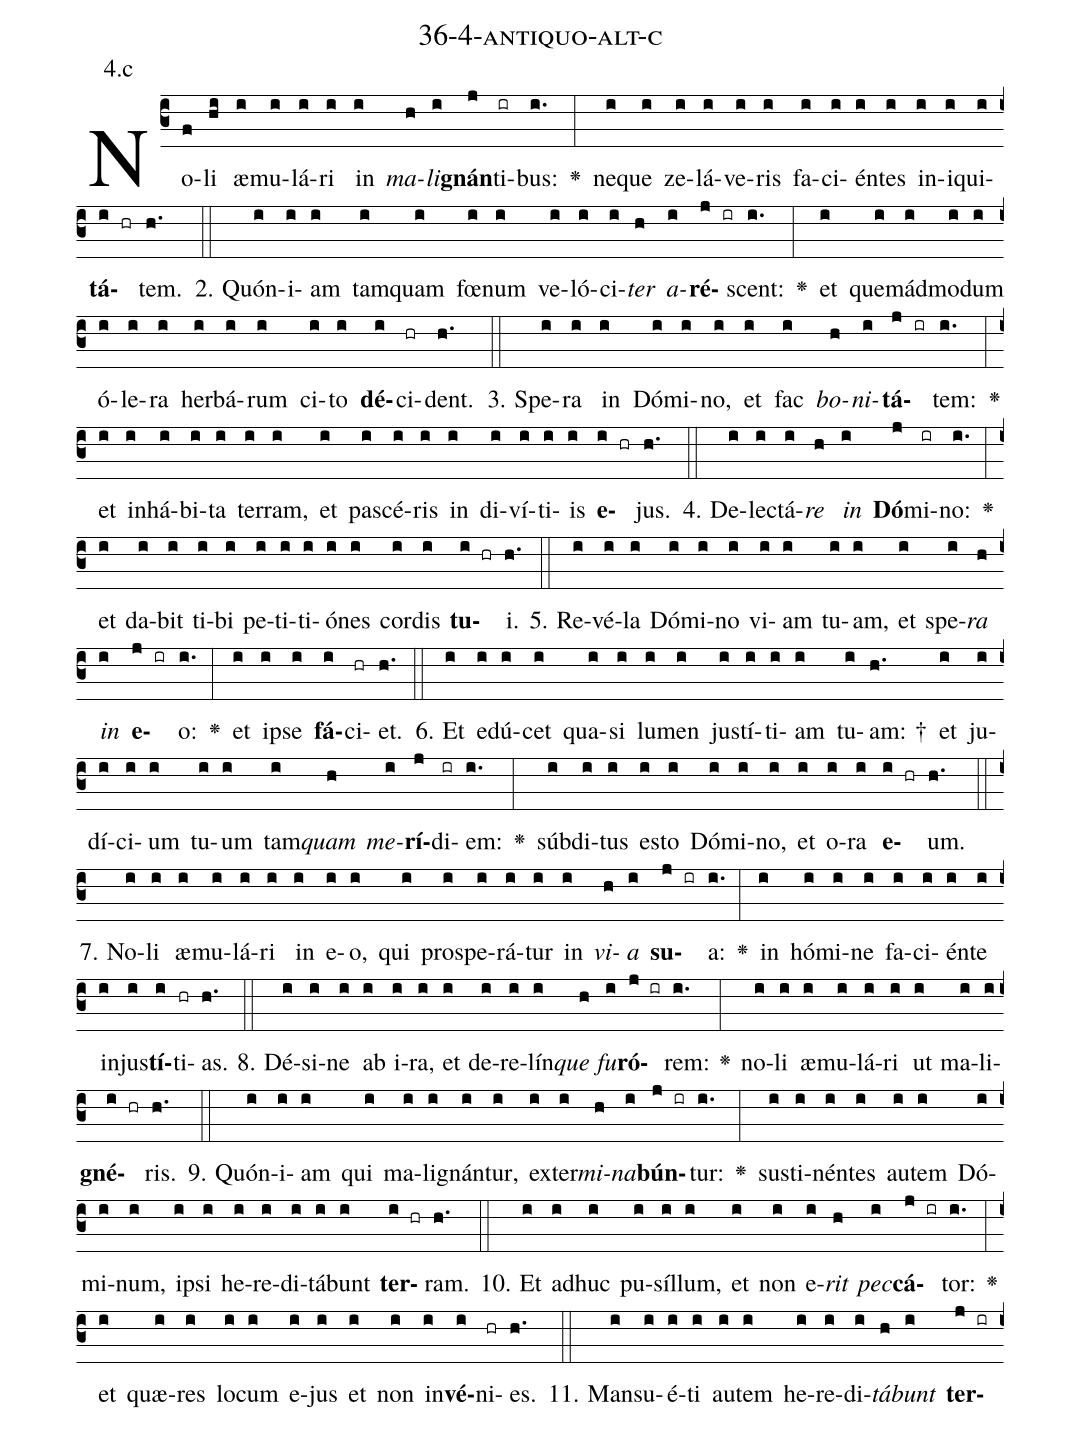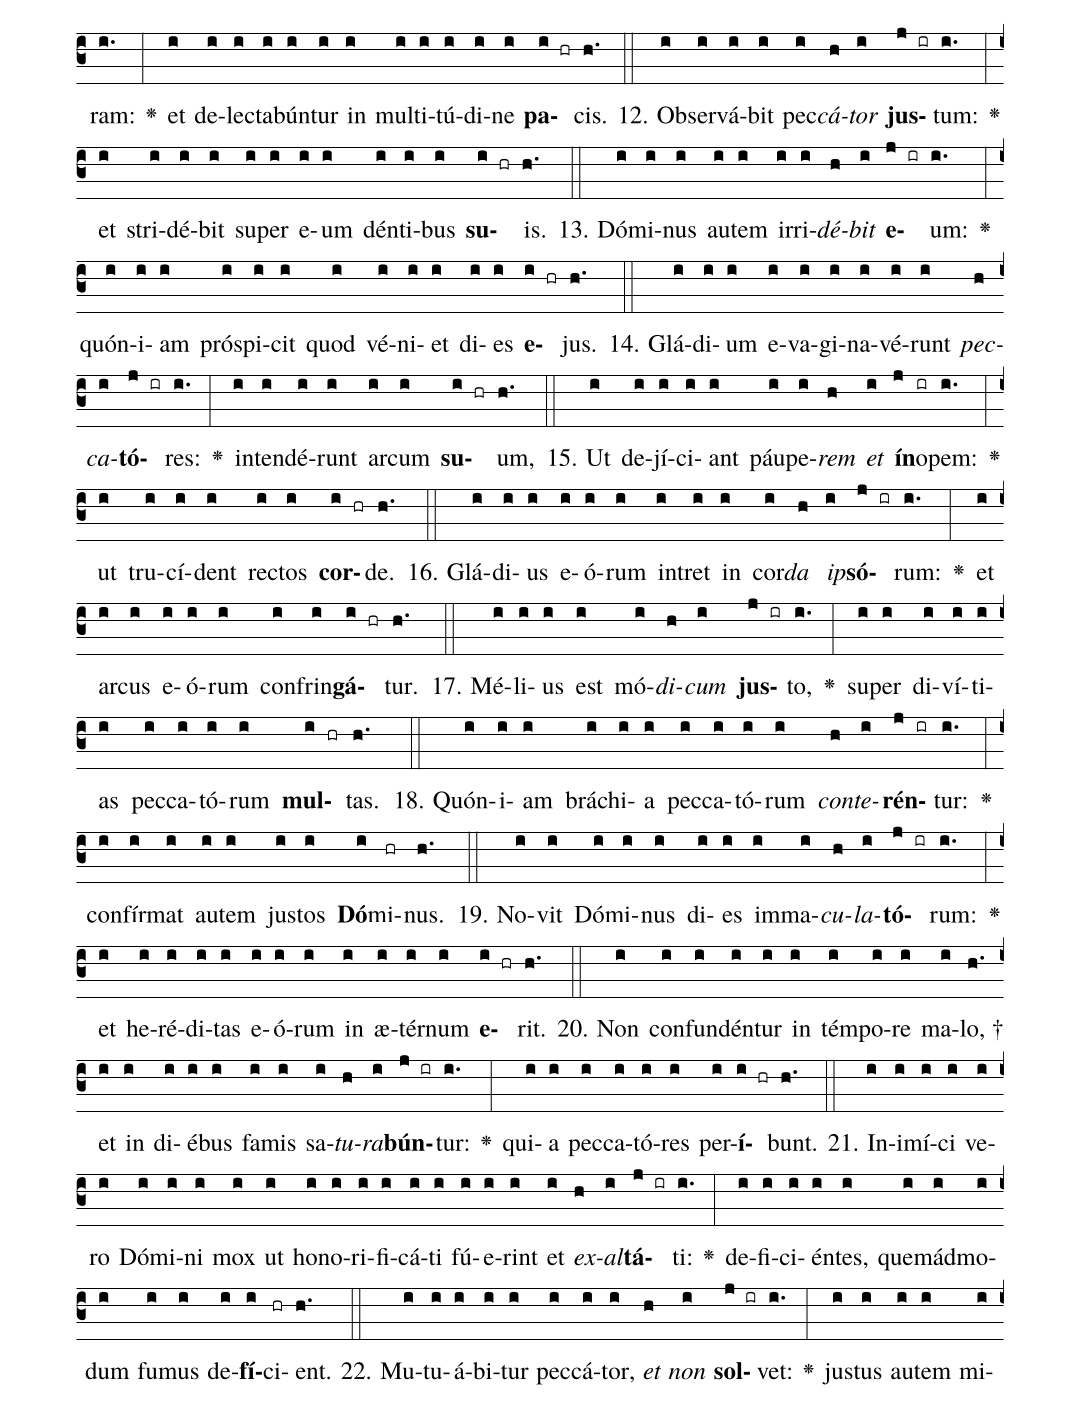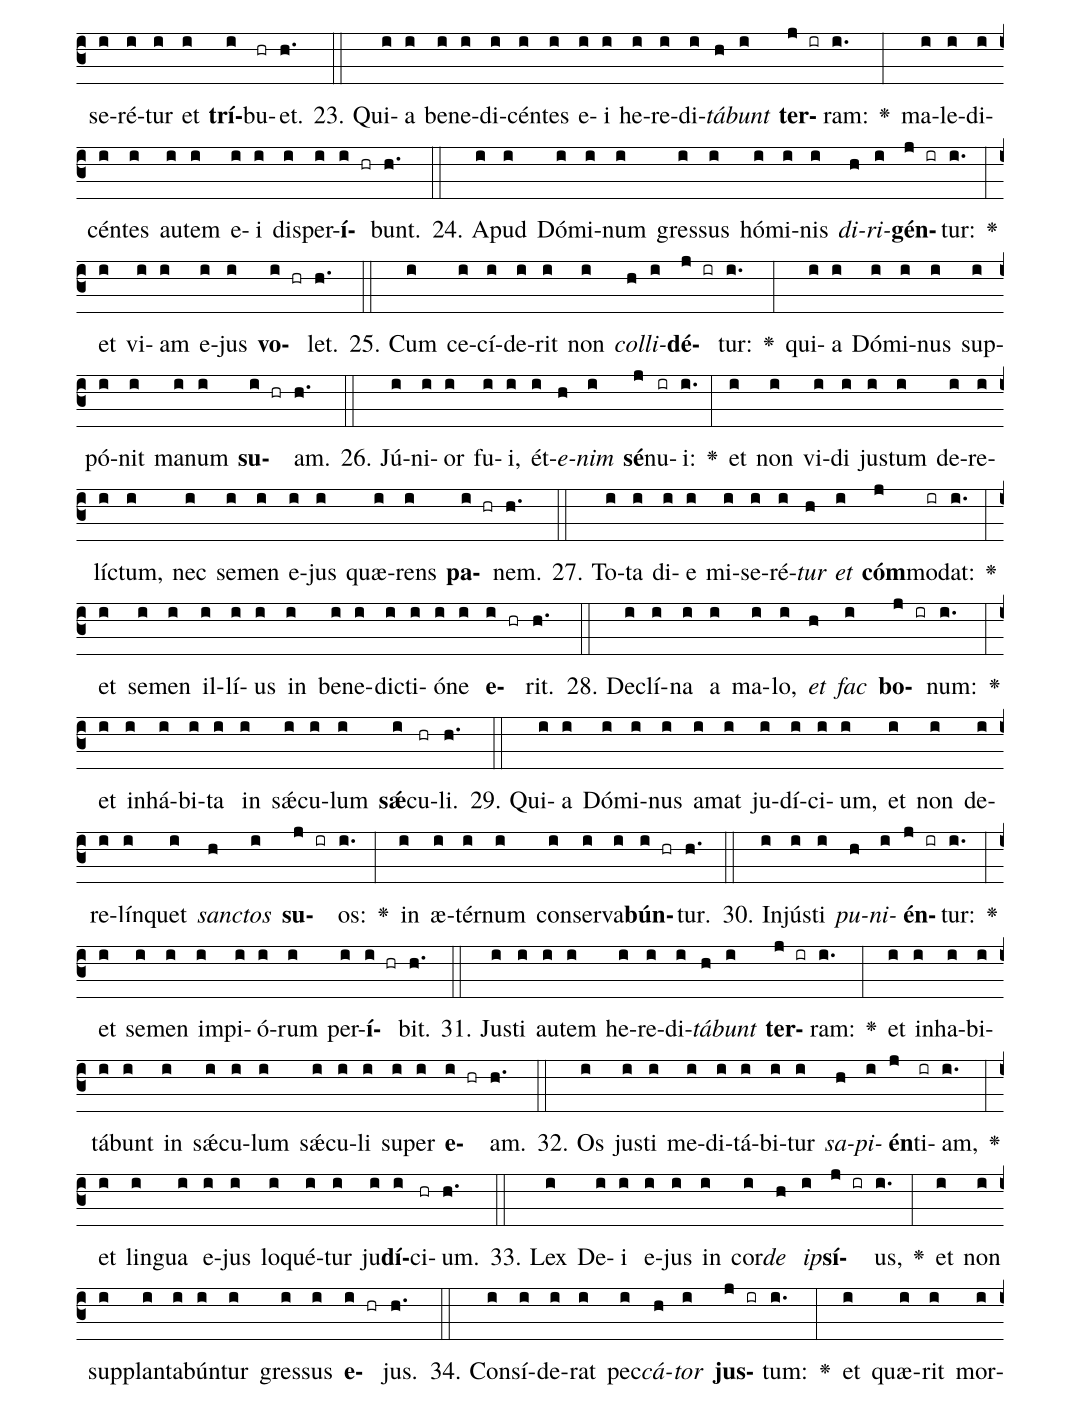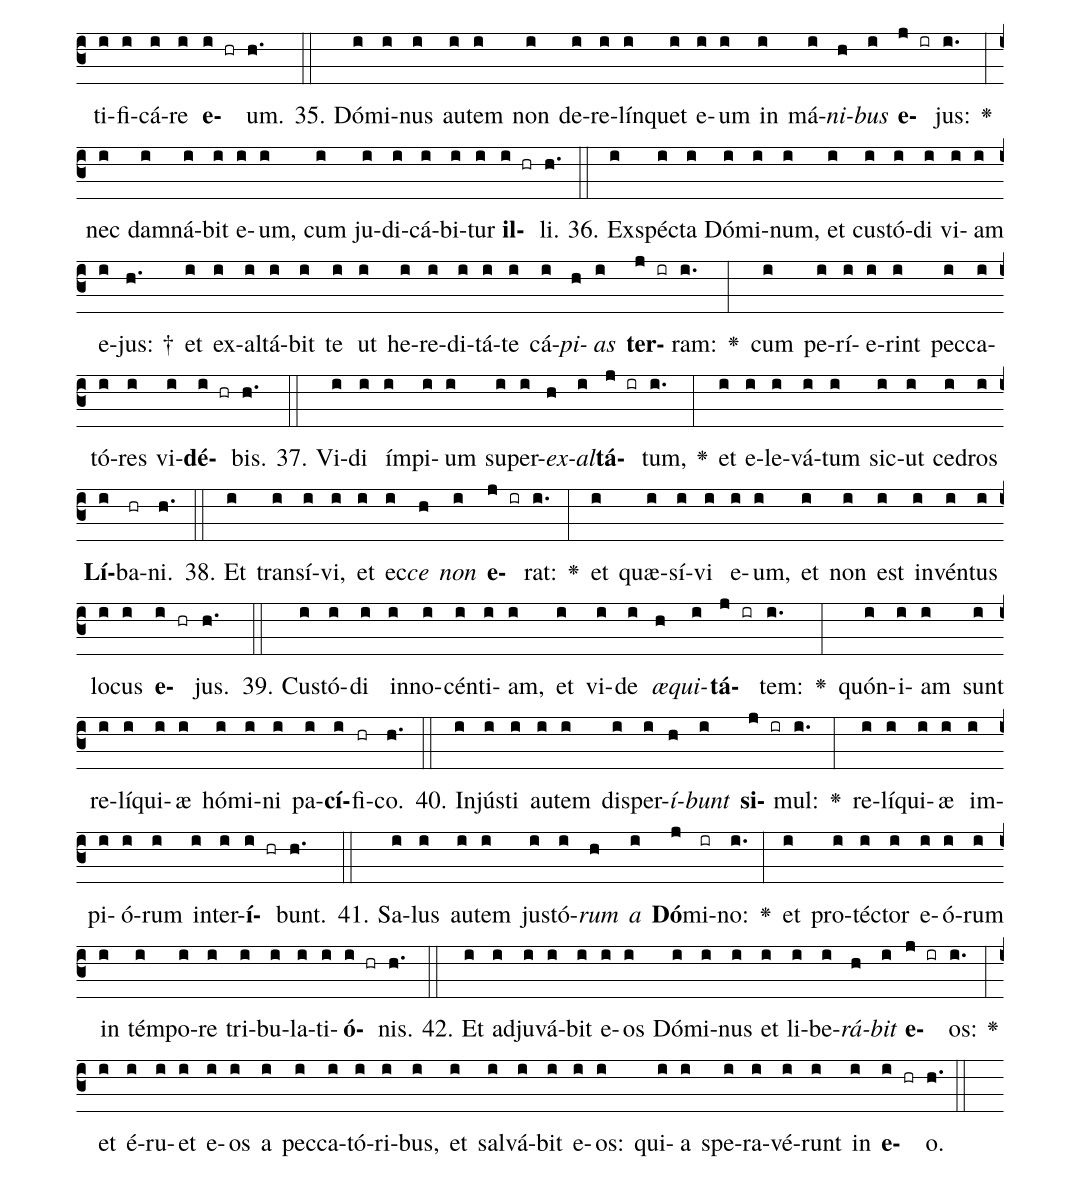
name: 36-4-antiquo-alt-c;
annotation: 4.c;
%%
(c3)No(f)li(hi) æ(i)mu(i)lá(i)ri(i) in(i) <i>ma</i>(h)<i>li</i>(i)<b>gnán</b>(j)ti(ir)bus:(i.) <v>\greheightstar</v>(:) ne(i)que(i) ze(i)lá(i)ve(i)ris(i) fa(i)ci(i)én(i)tes(i) in(i)i(i)qui(i)<b>tá</b>(i hr)tem.(h.) (::)
2. Quón(i)i(i)am(i) tam(i)quam(i) fœ(i)num(i) ve(i)ló(i)ci(i)<i>ter</i>(h) <i>a</i>(i)<b>ré</b>(j ir)scent:(i.) <v>\greheightstar</v>(:) et(i) quem(i)ád(i)mo(i)dum(i) ó(i)le(i)ra(i) her(i)bá(i)rum(i) ci(i)to(i) <b>dé</b>(i)ci(hr)dent.(h.) (::)
3. Spe(i)ra(i) in(i) Dó(i)mi(i)no,(i) et(i) fac(i) <i>bo</i>(h)<i>ni</i>(i)<b>tá</b>(j ir)tem:(i.) <v>\greheightstar</v>(:) et(i) in(i)há(i)bi(i)ta(i) ter(i)ram,(i) et(i) pa(i)scé(i)ris(i) in(i) di(i)ví(i)ti(i)is(i) <b>e</b>(i hr)jus.(h.) (::)
4. De(i)lec(i)tá(i)<i>re</i>(h) <i>in</i>(i) <b>Dó</b>(j)mi(ir)no:(i.) <v>\greheightstar</v>(:) et(i) da(i)bit(i) ti(i)bi(i) pe(i)ti(i)ti(i)ó(i)nes(i) cor(i)dis(i) <b>tu</b>(i hr)i.(h.) (::)
5. Re(i)vé(i)la(i) Dó(i)mi(i)no(i) vi(i)am(i) tu(i)am,(i) et(i) spe(i)<i>ra</i>(h) <i>in</i>(i) <b>e</b>(j ir)o:(i.) <v>\greheightstar</v>(:) et(i) ip(i)se(i) <b>fá</b>(i)ci(hr)et.(h.) (::)
6. Et(i) e(i)dú(i)cet(i) qua(i)si(i) lu(i)men(i) jus(i)tí(i)ti(i)am(i) tu(i)am: †(h.) et(i) ju(i)dí(i)ci(i)um(i) tu(i)um(i) tam(i)<i>quam</i>(h) <i>me</i>(i)<b>rí</b>(j)di(ir)em:(i.) <v>\greheightstar</v>(:) súb(i)di(i)tus(i) es(i)to(i) Dó(i)mi(i)no,(i) et(i) o(i)ra(i) <b>e</b>(i hr)um.(h.) (::)
7. No(i)li(i) æ(i)mu(i)lá(i)ri(i) in(i) e(i)o,(i) qui(i) pro(i)spe(i)rá(i)tur(i) in(i) <i>vi</i>(h)<i>a</i>(i) <b>su</b>(j ir)a:(i.) <v>\greheightstar</v>(:) in(i) hó(i)mi(i)ne(i) fa(i)ci(i)én(i)te(i) in(i)jus(i)<b>tí</b>(i)ti(hr)as.(h.) (::)
8. Dé(i)si(i)ne(i) ab(i) i(i)ra,(i) et(i) de(i)re(i)lín(i)<i>que</i>(h) <i>fu</i>(i)<b>ró</b>(j ir)rem:(i.) <v>\greheightstar</v>(:) no(i)li(i) æ(i)mu(i)lá(i)ri(i) ut(i) ma(i)li(i)<b>gné</b>(i hr)ris.(h.) (::)
9. Quón(i)i(i)am(i) qui(i) ma(i)li(i)gnán(i)tur,(i) ex(i)ter(i)<i>mi</i>(h)<i>na</i>(i)<b>bún</b>(j ir)tur:(i.) <v>\greheightstar</v>(:) sus(i)ti(i)nén(i)tes(i) au(i)tem(i) Dó(i)mi(i)num,(i) ip(i)si(i) he(i)re(i)di(i)tá(i)bunt(i) <b>ter</b>(i hr)ram.(h.) (::)
10. Et(i) ad(i)huc(i) pu(i)síl(i)lum,(i) et(i) non(i) e(i)<i>rit</i>(h) <i>pec</i>(i)<b>cá</b>(j ir)tor:(i.) <v>\greheightstar</v>(:) et(i) quæ(i)res(i) lo(i)cum(i) e(i)jus(i) et(i) non(i) in(i)<b>vé</b>(i)ni(hr)es.(h.) (::)
11. Man(i)su(i)é(i)ti(i) au(i)tem(i) he(i)re(i)di(i)<i>tá</i>(h)<i>bunt</i>(i) <b>ter</b>(j ir)ram:(i.) <v>\greheightstar</v>(:) et(i) de(i)lec(i)ta(i)bún(i)tur(i) in(i) mul(i)ti(i)tú(i)di(i)ne(i) <b>pa</b>(i hr)cis.(h.) (::)
12. Ob(i)ser(i)vá(i)bit(i) pec(i)<i>cá</i>(h)<i>tor</i>(i) <b>jus</b>(j ir)tum:(i.) <v>\greheightstar</v>(:) et(i) stri(i)dé(i)bit(i) su(i)per(i) e(i)um(i) dén(i)ti(i)bus(i) <b>su</b>(i hr)is.(h.) (::)
13. Dó(i)mi(i)nus(i) au(i)tem(i) ir(i)ri(i)<i>dé</i>(h)<i>bit</i>(i) <b>e</b>(j ir)um:(i.) <v>\greheightstar</v>(:) quón(i)i(i)am(i) pró(i)spi(i)cit(i) quod(i) vé(i)ni(i)et(i) di(i)es(i) <b>e</b>(i hr)jus.(h.) (::)
14. Glá(i)di(i)um(i) e(i)va(i)gi(i)na(i)vé(i)runt(i) <i>pec</i>(h)<i>ca</i>(i)<b>tó</b>(j ir)res:(i.) <v>\greheightstar</v>(:) in(i)ten(i)dé(i)runt(i) ar(i)cum(i) <b>su</b>(i hr)um,(h.) (::)
15. Ut(i) de(i)jí(i)ci(i)ant(i) páu(i)pe(i)<i>rem</i>(h) <i>et</i>(i) <b>ín</b>(j)o(ir)pem:(i.) <v>\greheightstar</v>(:) ut(i) tru(i)cí(i)dent(i) rec(i)tos(i) <b>cor</b>(i hr)de.(h.) (::)
16. Glá(i)di(i)us(i) e(i)ó(i)rum(i) in(i)tret(i) in(i) cor(i)<i>da</i>(h) <i>ip</i>(i)<b>só</b>(j ir)rum:(i.) <v>\greheightstar</v>(:) et(i) ar(i)cus(i) e(i)ó(i)rum(i) con(i)frin(i)<b>gá</b>(i hr)tur.(h.) (::)
17. Mé(i)li(i)us(i) est(i) mó(i)<i>di</i>(h)<i>cum</i>(i) <b>jus</b>(j ir)to,(i.) <v>\greheightstar</v>(:) su(i)per(i) di(i)ví(i)ti(i)as(i) pec(i)ca(i)tó(i)rum(i) <b>mul</b>(i hr)tas.(h.) (::)
18. Quón(i)i(i)am(i) brá(i)chi(i)a(i) pec(i)ca(i)tó(i)rum(i) <i>con</i>(h)<i>te</i>(i)<b>rén</b>(j ir)tur:(i.) <v>\greheightstar</v>(:) con(i)fír(i)mat(i) au(i)tem(i) jus(i)tos(i) <b>Dó</b>(i)mi(hr)nus.(h.) (::)
19. No(i)vit(i) Dó(i)mi(i)nus(i) di(i)es(i) im(i)ma(i)<i>cu</i>(h)<i>la</i>(i)<b>tó</b>(j ir)rum:(i.) <v>\greheightstar</v>(:) et(i) he(i)ré(i)di(i)tas(i) e(i)ó(i)rum(i) in(i) æ(i)tér(i)num(i) <b>e</b>(i hr)rit.(h.) (::)
20. Non(i) con(i)fun(i)dén(i)tur(i) in(i) tém(i)po(i)re(i) ma(i)lo, †(h.) et(i) in(i) di(i)é(i)bus(i) fa(i)mis(i) sa(i)<i>tu</i>(h)<i>ra</i>(i)<b>bún</b>(j ir)tur:(i.) <v>\greheightstar</v>(:) qui(i)a(i) pec(i)ca(i)tó(i)res(i) per(i)<b>í</b>(i hr)bunt.(h.) (::)
21. In(i)i(i)mí(i)ci(i) ve(i)ro(i) Dó(i)mi(i)ni(i) mox(i) ut(i) ho(i)no(i)ri(i)fi(i)cá(i)ti(i) fú(i)e(i)rint(i) et(i) <i>ex</i>(h)<i>al</i>(i)<b>tá</b>(j ir)ti:(i.) <v>\greheightstar</v>(:) de(i)fi(i)ci(i)én(i)tes,(i) quem(i)ád(i)mo(i)dum(i) fu(i)mus(i) de(i)<b>fí</b>(i)ci(hr)ent.(h.) (::)
22. Mu(i)tu(i)á(i)bi(i)tur(i) pec(i)cá(i)tor,(i) <i>et</i>(h) <i>non</i>(i) <b>sol</b>(j ir)vet:(i.) <v>\greheightstar</v>(:) jus(i)tus(i) au(i)tem(i) mi(i)se(i)ré(i)tur(i) et(i) <b>trí</b>(i)bu(hr)et.(h.) (::)
23. Qui(i)a(i) be(i)ne(i)di(i)cén(i)tes(i) e(i)i(i) he(i)re(i)di(i)<i>tá</i>(h)<i>bunt</i>(i) <b>ter</b>(j ir)ram:(i.) <v>\greheightstar</v>(:) ma(i)le(i)di(i)cén(i)tes(i) au(i)tem(i) e(i)i(i) dis(i)per(i)<b>í</b>(i hr)bunt.(h.) (::)
24. A(i)pud(i) Dó(i)mi(i)num(i) gres(i)sus(i) hó(i)mi(i)nis(i) <i>di</i>(h)<i>ri</i>(i)<b>gén</b>(j ir)tur:(i.) <v>\greheightstar</v>(:) et(i) vi(i)am(i) e(i)jus(i) <b>vo</b>(i hr)let.(h.) (::)
25. Cum(i) ce(i)cí(i)de(i)rit(i) non(i) <i>col</i>(h)<i>li</i>(i)<b>dé</b>(j ir)tur:(i.) <v>\greheightstar</v>(:) qui(i)a(i) Dó(i)mi(i)nus(i) sup(i)pó(i)nit(i) ma(i)num(i) <b>su</b>(i hr)am.(h.) (::)
26. Jú(i)ni(i)or(i) fu(i)i,(i) ét(i)<i>e</i>(h)<i>nim</i>(i) <b>sé</b>(j)nu(ir)i:(i.) <v>\greheightstar</v>(:) et(i) non(i) vi(i)di(i) jus(i)tum(i) de(i)re(i)líc(i)tum,(i) nec(i) se(i)men(i) e(i)jus(i) quæ(i)rens(i) <b>pa</b>(i hr)nem.(h.) (::)
27. To(i)ta(i) di(i)e(i) mi(i)se(i)ré(i)<i>tur</i>(h) <i>et</i>(i) <b>cóm</b>(j)mo(ir)dat:(i.) <v>\greheightstar</v>(:) et(i) se(i)men(i) il(i)lí(i)us(i) in(i) be(i)ne(i)dic(i)ti(i)ó(i)ne(i) <b>e</b>(i hr)rit.(h.) (::)
28. De(i)clí(i)na(i) a(i) ma(i)lo,(i) <i>et</i>(h) <i>fac</i>(i) <b>bo</b>(j ir)num:(i.) <v>\greheightstar</v>(:) et(i) in(i)há(i)bi(i)ta(i) in(i) sǽ(i)cu(i)lum(i) <b>sǽ</b>(i)cu(hr)li.(h.) (::)
29. Qui(i)a(i) Dó(i)mi(i)nus(i) a(i)mat(i) ju(i)dí(i)ci(i)um,(i) et(i) non(i) de(i)re(i)lín(i)quet(i) <i>sanc</i>(h)<i>tos</i>(i) <b>su</b>(j ir)os:(i.) <v>\greheightstar</v>(:) in(i) æ(i)tér(i)num(i) con(i)ser(i)va(i)<b>bún</b>(i hr)tur.(h.) (::)
30. In(i)jús(i)ti(i) <i>pu</i>(h)<i>ni</i>(i)<b>én</b>(j ir)tur:(i.) <v>\greheightstar</v>(:) et(i) se(i)men(i) im(i)pi(i)ó(i)rum(i) per(i)<b>í</b>(i hr)bit.(h.) (::)
31. Jus(i)ti(i) au(i)tem(i) he(i)re(i)di(i)<i>tá</i>(h)<i>bunt</i>(i) <b>ter</b>(j ir)ram:(i.) <v>\greheightstar</v>(:) et(i) in(i)ha(i)bi(i)tá(i)bunt(i) in(i) sǽ(i)cu(i)lum(i) sǽ(i)cu(i)li(i) su(i)per(i) <b>e</b>(i hr)am.(h.) (::)
32. Os(i) jus(i)ti(i) me(i)di(i)tá(i)bi(i)tur(i) <i>sa</i>(h)<i>pi</i>(i)<b>én</b>(j)ti(ir)am,(i.) <v>\greheightstar</v>(:) et(i) lin(i)gua(i) e(i)jus(i) lo(i)qué(i)tur(i) ju(i)<b>dí</b>(i)ci(hr)um.(h.) (::)
33. Lex(i) De(i)i(i) e(i)jus(i) in(i) cor(i)<i>de</i>(h) <i>ip</i>(i)<b>sí</b>(j ir)us,(i.) <v>\greheightstar</v>(:) et(i) non(i) sup(i)plan(i)ta(i)bún(i)tur(i) gres(i)sus(i) <b>e</b>(i hr)jus.(h.) (::)
34. Con(i)sí(i)de(i)rat(i) pec(i)<i>cá</i>(h)<i>tor</i>(i) <b>jus</b>(j ir)tum:(i.) <v>\greheightstar</v>(:) et(i) quæ(i)rit(i) mor(i)ti(i)fi(i)cá(i)re(i) <b>e</b>(i hr)um.(h.) (::)
35. Dó(i)mi(i)nus(i) au(i)tem(i) non(i) de(i)re(i)lín(i)quet(i) e(i)um(i) in(i) má(i)<i>ni</i>(h)<i>bus</i>(i) <b>e</b>(j ir)jus:(i.) <v>\greheightstar</v>(:) nec(i) dam(i)ná(i)bit(i) e(i)um,(i) cum(i) ju(i)di(i)cá(i)bi(i)tur(i) <b>il</b>(i hr)li.(h.) (::)
36. Ex(i)spéc(i)ta(i) Dó(i)mi(i)num,(i) et(i) cus(i)tó(i)di(i) vi(i)am(i) e(i)jus: †(h.) et(i) ex(i)al(i)tá(i)bit(i) te(i) ut(i) he(i)re(i)di(i)tá(i)te(i) cá(i)<i>pi</i>(h)<i>as</i>(i) <b>ter</b>(j ir)ram:(i.) <v>\greheightstar</v>(:) cum(i) pe(i)rí(i)e(i)rint(i) pec(i)ca(i)tó(i)res(i) vi(i)<b>dé</b>(i hr)bis.(h.) (::)
37. Vi(i)di(i) ím(i)pi(i)um(i) su(i)per(i)<i>ex</i>(h)<i>al</i>(i)<b>tá</b>(j ir)tum,(i.) <v>\greheightstar</v>(:) et(i) e(i)le(i)vá(i)tum(i) sic(i)ut(i) ce(i)dros(i) <b>Lí</b>(i)ba(hr)ni.(h.) (::)
38. Et(i) trans(i)í(i)vi,(i) et(i) ec(i)<i>ce</i>(h) <i>non</i>(i) <b>e</b>(j ir)rat:(i.) <v>\greheightstar</v>(:) et(i) quæ(i)sí(i)vi(i) e(i)um,(i) et(i) non(i) est(i) in(i)vén(i)tus(i) lo(i)cus(i) <b>e</b>(i hr)jus.(h.) (::)
39. Cus(i)tó(i)di(i) in(i)no(i)cén(i)ti(i)am,(i) et(i) vi(i)de(i) <i>æ</i>(h)<i>qui</i>(i)<b>tá</b>(j ir)tem:(i.) <v>\greheightstar</v>(:) quón(i)i(i)am(i) sunt(i) re(i)lí(i)qui(i)æ(i) hó(i)mi(i)ni(i) pa(i)<b>cí</b>(i)fi(hr)co.(h.) (::)
40. In(i)jús(i)ti(i) au(i)tem(i) dis(i)per(i)<i>í</i>(h)<i>bunt</i>(i) <b>si</b>(j ir)mul:(i.) <v>\greheightstar</v>(:) re(i)lí(i)qui(i)æ(i) im(i)pi(i)ó(i)rum(i) in(i)ter(i)<b>í</b>(i hr)bunt.(h.) (::)
41. Sa(i)lus(i) au(i)tem(i) jus(i)tó(i)<i>rum</i>(h) <i>a</i>(i) <b>Dó</b>(j)mi(ir)no:(i.) <v>\greheightstar</v>(:) et(i) pro(i)téc(i)tor(i) e(i)ó(i)rum(i) in(i) tém(i)po(i)re(i) tri(i)bu(i)la(i)ti(i)<b>ó</b>(i hr)nis.(h.) (::)
42. Et(i) ad(i)ju(i)vá(i)bit(i) e(i)os(i) Dó(i)mi(i)nus(i) et(i) li(i)be(i)<i>rá</i>(h)<i>bit</i>(i) <b>e</b>(j ir)os:(i.) <v>\greheightstar</v>(:) et(i) é(i)ru(i)et(i) e(i)os(i) a(i) pec(i)ca(i)tó(i)ri(i)bus,(i) et(i) sal(i)vá(i)bit(i) e(i)os:(i) qui(i)a(i) spe(i)ra(i)vé(i)runt(i) in(i) <b>e</b>(i hr)o.(h.) (::)
